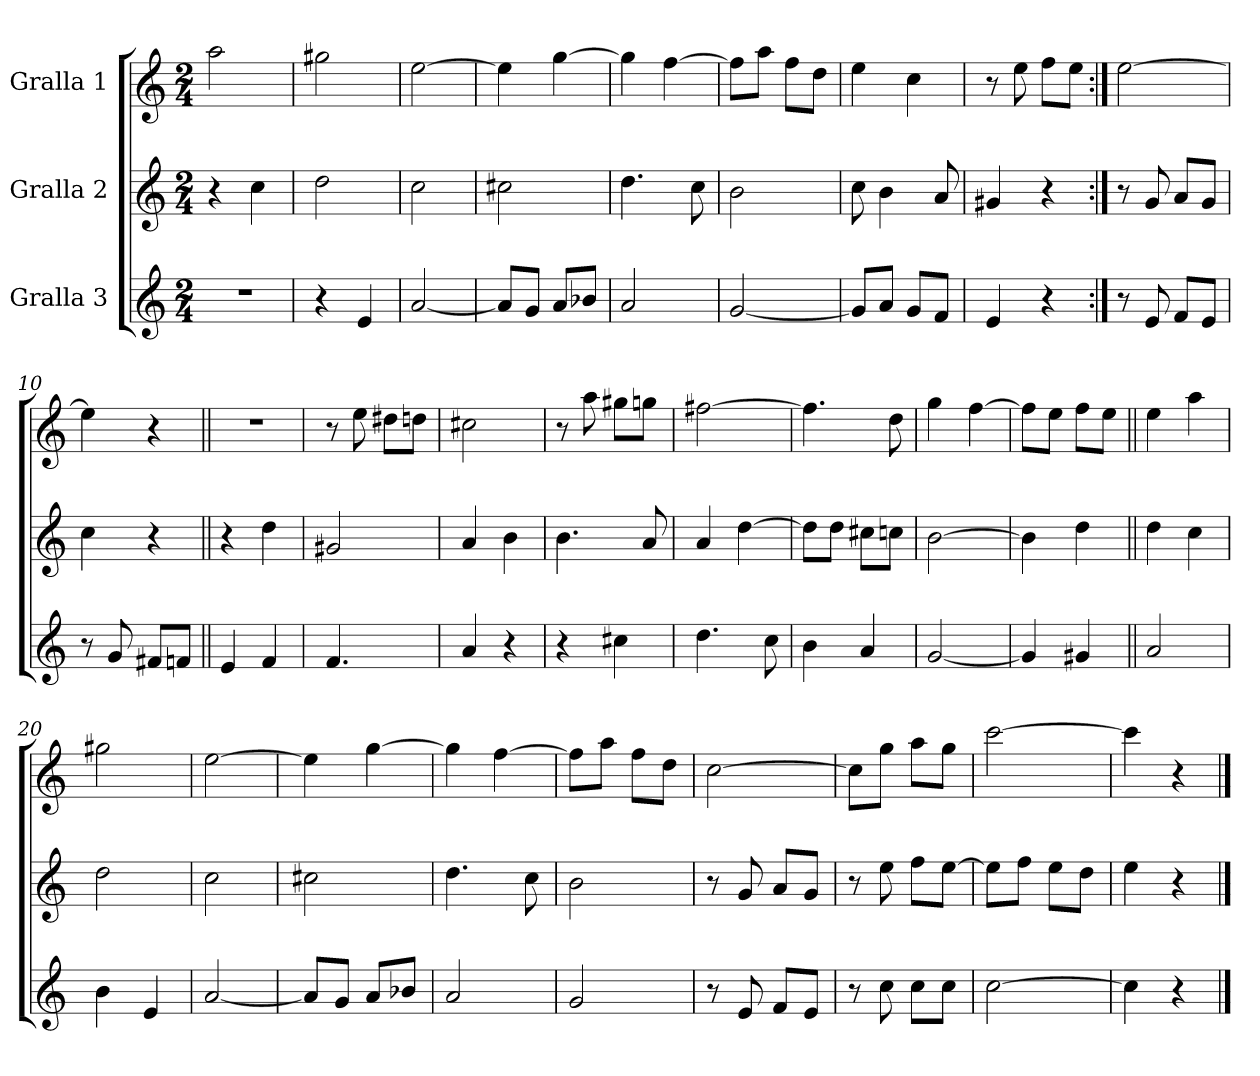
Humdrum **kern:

**kern	**kern	**kern
*part3	*part2	*part1
*staff3	*staff2	*staff1
*I"Gralla 3	*I"Gralla 2	*I"Gralla 1
*clefG2	*clefG2	*clefG2
*k[]	*k[]	*k[]
*M2/4	*M2/4	*M2/4
=1	=1	=1
2r	4r	2aa
.	4cc	.
=2	=2	=2
4r	2dd	2gg#
4e	.	.
=3	=3	=3
[2a	2cc	[2ee
=4	=4	=4
8a/L]	2cc#	4ee]
8g/J	.	.
8a/L	.	[4gg
8b-/J	.	.
=5	=5	=5
2a	4.dd	4gg]
.	.	[4ff
.	8cc	.
=6	=6	=6
[2g	2b	8ff\L]
.	.	8aa\J
.	.	8ff\L
.	.	8dd\J
=7	=7	=7
8g/L]	8cc	4ee
8a/J	4b	.
8g/L	.	4cc
8f/J	8a	.
=8	=8	=8
4e	4g#	8r
.	.	8ee
4r	4r	8ff\L
.	.	8ee\J
=9:|!	=9:|!	=9:|!
8r	8r	[2ee
8e	8g	.
8f/L	8a/L	.
8e/J	8g/J	.
=10	=10	=10
8r	4cc	4ee]
8g	.	.
8f#/L	4r	4r
8f/J	.	.
=11||	=11||	=11||
4e	4r	2r
4f	4dd	.
=12	=12	=12
4.f	2g#	8r
.	.	8ee
.	.	8dd#\L
8ryy	.	8dd\J
=13	=13	=13
4a	4a	2cc#
4r	4b	.
=14	=14	=14
4r	4.b	8r
.	.	8aa
4cc#	.	8gg#\L
.	8a	8gg\J
=15	=15	=15
4.dd	4a	[2ff#
.	[4dd	.
8cc	.	.
=16	=16	=16
4b	8dd\L]	4.ff#]
.	8dd\J	.
4a	8cc#\L	.
.	8cc\J	8dd
=17	=17	=17
[2g	[2b	4gg
.	.	[4ff
=18	=18	=18
4g]	4b]	8ff\L]
.	.	8ee\J
4g#	4dd	8ff\L
.	.	8ee\J
=19||	=19||	=19||
2a	4dd	4ee
.	4cc	4aa
=20	=20	=20
4b	2dd	2gg#
4e	.	.
=21	=21	=21
[2a	2cc	[2ee
=22	=22	=22
8a/L]	2cc#	4ee]
8g/J	.	.
8a/L	.	[4gg
8b-/J	.	.
=23	=23	=23
2a	4.dd	4gg]
.	.	[4ff
.	8cc	.
=24	=24	=24
2g	2b	8ff\L]
.	.	8aa\J
.	.	8ff\L
.	.	8dd\J
=25	=25	=25
8r	8r	[2cc
8e	8g	.
8f/L	8a/L	.
8e/J	8g/J	.
=26	=26	=26
8r	8r	8cc\L]
8cc	8ee	8gg\J
8cc\L	8ff\L	8aa\L
8cc\J	[8ee\J	8gg\J
=27	=27	=27
[2cc	8ee\L]	[2ccc
.	8ff\J	.
.	8ee\L	.
.	8dd\J	.
=28	=28	=28
4cc]	4ee	4ccc]
4r	4r	4r
==	==	==
*-	*-	*-
